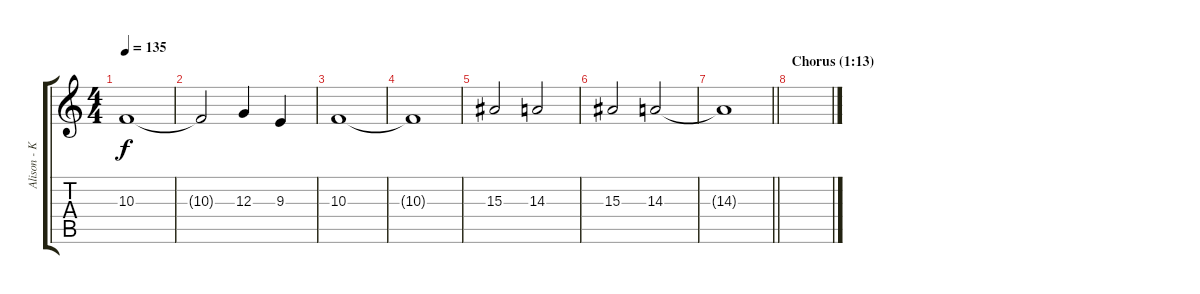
\track ("Alison - Keyboard" "Alison - K") {instrument stringensemble1}
\staff {score tabs}
\tuning (E4 B3 G3 D3 A2 E2) {hide}
\ts (4 4)
\tempo 135
\clef g2
\ks c
10.3.1{dy f} |
10.3{t}.2 12.3.4 9.3.4 |
10.3.1 |
10.3{t}.1 |
15.3.2 14.3.2 |
15.3.2 14.3.2 |
\barLineRight lightlight
14.3{t}.1 |
\section ("" "Chorus (1:13)")
